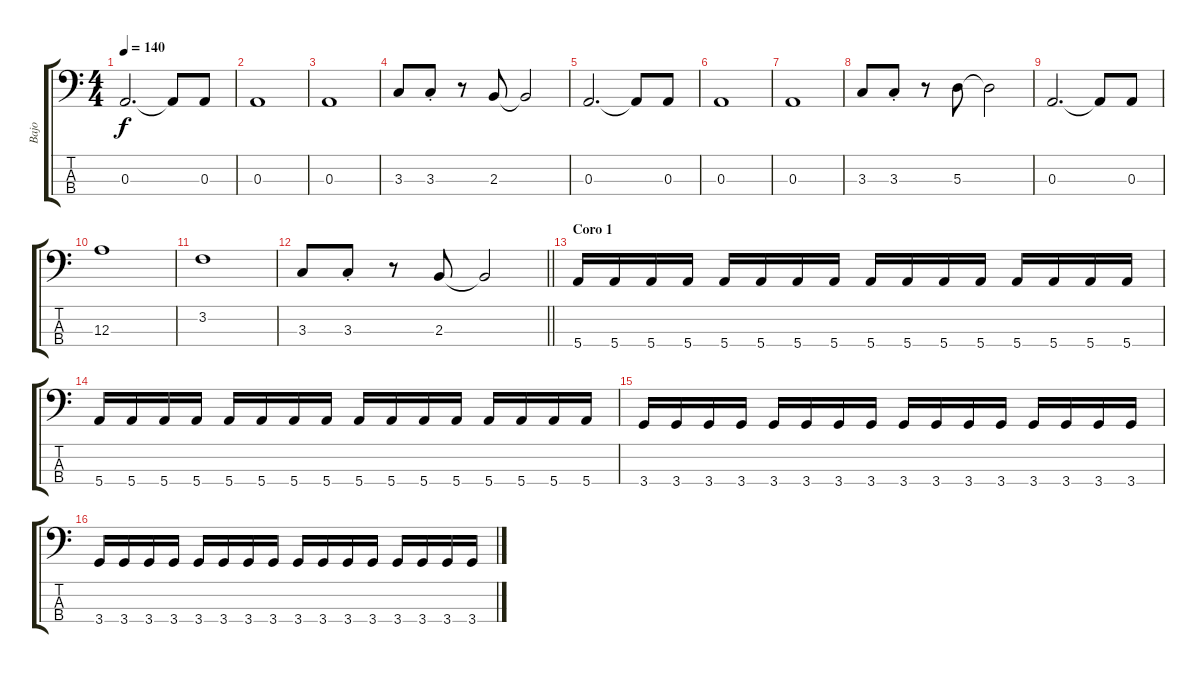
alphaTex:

\track ("Bajo" "Bajo") {instrument electricbassfinger}
\staff {score tabs}
\tuning (G2 D2 A1 E1) {hide}
\ts (4 4)
\tempo 140
\clef f4
\ks c
0.3.2{d dy f} 0.3{t}.8 0.3.8 |
0.3.1 |
0.3.1 |
3.3.8 3.3{st}.8 r.8 2.3.8 2.3{t}.2 |
0.3.2{d} 0.3{t}.8 0.3.8 |
0.3.1 |
0.3.1 |
3.3.8 3.3{st}.8 r.8 5.3.8 5.3{t}.2 |
0.3.2{d} 0.3{t}.8 0.3.8 |
12.3.1 |
3.2.1 |
\barLineRight lightlight
3.3.8 3.3{st}.8 r.8 2.3.8 2.3{t}.2 |
\section ("" "Coro 1")
5.4.16 5.4.16 5.4.16 5.4.16 5.4.16 5.4.16 5.4.16 5.4.16 5.4.16 5.4.16 5.4.16 5.4.16 5.4.16 5.4.16 5.4.16 5.4.16 |
5.4.16 5.4.16 5.4.16 5.4.16 5.4.16 5.4.16 5.4.16 5.4.16 5.4.16 5.4.16 5.4.16 5.4.16 5.4.16 5.4.16 5.4.16 5.4.16 |
3.4.16 3.4.16 3.4.16 3.4.16 3.4.16 3.4.16 3.4.16 3.4.16 3.4.16 3.4.16 3.4.16 3.4.16 3.4.16 3.4.16 3.4.16 3.4.16 |
3.4.16 3.4.16 3.4.16 3.4.16 3.4.16 3.4.16 3.4.16 3.4.16 3.4.16 3.4.16 3.4.16 3.4.16 3.4.16 3.4.16 3.4.16 3.4.16
